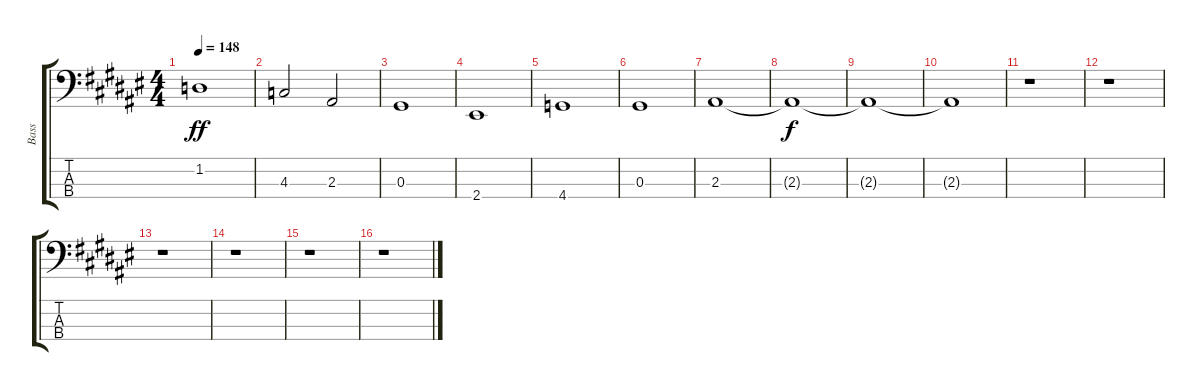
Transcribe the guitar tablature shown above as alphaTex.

\track ("Bass" "Bass") {instrument synthbass1}
\staff {score tabs}
\tuning (Gb2 Db2 Ab1 Eb1) {hide}
\ts (4 4)
\tempo 148
\clef f4
\ks d#minor
1.2.1{dy ff} |
4.3.2 2.3.2 |
0.3.1 |
2.4.1 |
4.4.1 |
0.3.1 |
2.3.1 |
2.3{t}.1{dy f} |
2.3{t}.1 |
2.3{t}.1 |
r.1{volume 13 balance 8 instrument synthbass1} |
r.1 |
r.1 |
r.1 |
r.1 |
r.1
